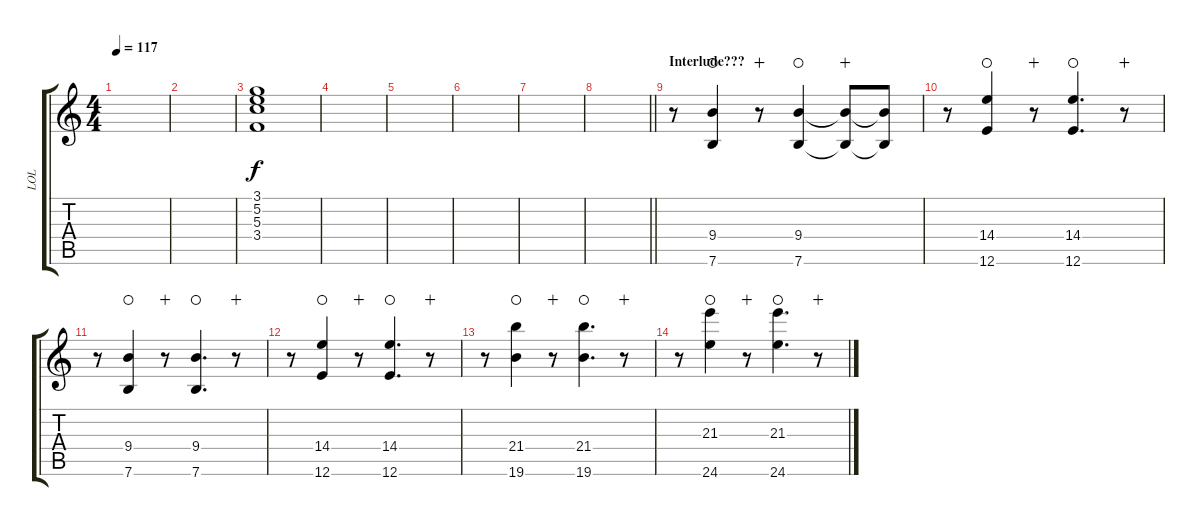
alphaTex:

\track ("LOL" "LOL") {instrument distortionguitar}
\staff {score tabs}
\tuning (E4 B3 G3 D3 A2 E2) {hide}
\ts (4 4)
\tempo 117
\clef g2
\ks c
|
|
(3.1 5.2 5.3 3.4).1{volume 13 instrument electricguitarjazz} |
|
|
|
|
\barLineRight lightlight
|
\section ("" "Interlude???")
r.8 (9.4 7.6).4{volume 10 instrument distortionguitar waho} r.8{wahc} (9.4 7.6).4{waho} (9.4{t} 7.6{t}).8{wahc} (9.4{t} 7.6{t}).8 |
r.8 (14.4 12.6).4{waho} r.8{wahc} (14.4 12.6).4{d waho} r.8{wahc} |
r.8 (9.4 7.6).4{waho} r.8{wahc} (9.4 7.6).4{d waho} r.8{wahc} |
r.8 (14.4 12.6).4{waho} r.8{wahc} (14.4 12.6).4{d waho} r.8{wahc} |
r.8 (21.4 19.6).4{waho} r.8{wahc} (21.4 19.6).4{d waho} r.8{wahc} |
r.8 (21.3 24.6).4{waho} r.8{wahc} (21.3 24.6).4{d waho} r.8{wahc}
